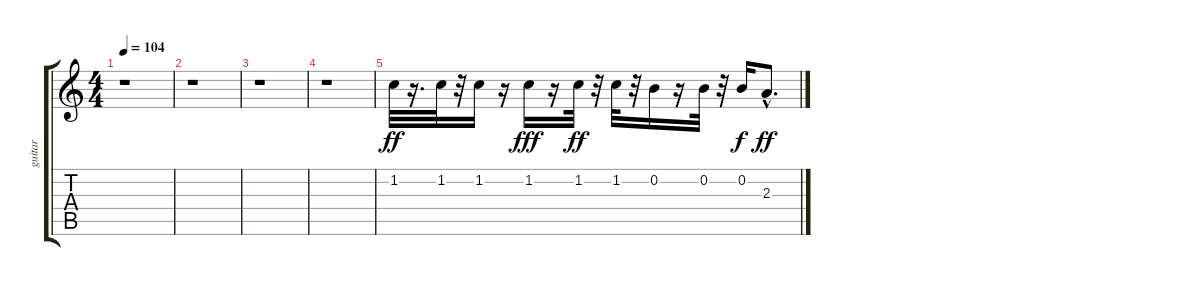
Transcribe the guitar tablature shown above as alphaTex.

\track ("guitar" "guitar") {instrument acousticguitarnylon}
\staff {score tabs}
\tuning (E4 B3 G3 D3 A2 E2) {hide}
\ts (4 4)
\tempo 104
\clef g2
\ks c
r.1{dy mf} |
r.1 |
r.1 |
r.1 |
1.2.32{dy ff} r.16{d} 1.2.32 r.32 1.2.16 r.16 1.2.16{dy fff} r.16 1.2.32{dy ff} r.32 1.2.32 r.32 0.2.16 r.16 0.2.32 r.32 0.2.16{dy f} 2.3{hac}.8{d dy ff}
